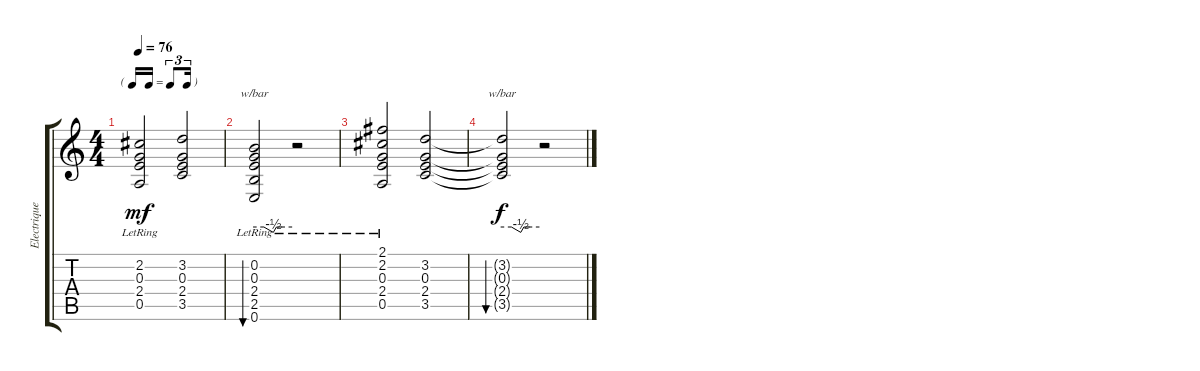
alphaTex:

\track ("Electrique 2" "Electrique") {instrument electricguitarjazz}
\staff {score tabs}
\tuning (E4 B3 G3 D3 A2 E2) {hide}
\ts (4 4)
\tf triplet16th
\tempo 76
\clef g2
\ks c
(2.2 0.3 2.4 0.5{lr}).2{dy mf} (3.2 0.3 2.4 3.5).2 |
(0.2{lr} 0.3{lr} 2.4{lr} 2.5{lr} 0.6{lr}).2{tbe (custom default 0 0 15 0 30 -2 35 0 44 0 60 0) bu 60} r.2 |
(2.1 2.2 0.3 2.4 0.5{lr}).2 (3.2 0.3 2.4 3.5).2 |
(3.2{t} 0.3{t} 2.4{t} 3.5{t}).2{tbe (custom default 0 0 15 0 30 -2 35 0 44 0 60 0) bu 60 dy f} r.2
